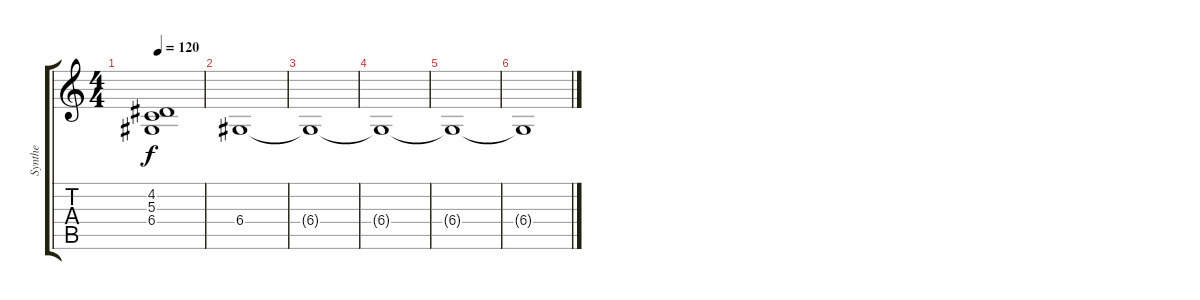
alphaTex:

\track ("Synthe" "Synthe") {instrument synthstrings1}
\staff {score tabs}
\tuning (E4 B3 G3 D3 A2 E2) {hide}
\ts (4 4)
\tempo 120
\clef g2
\ks c
(4.2 5.3 6.4).1{dy f} |
6.4.1 |
6.4{t}.1 |
6.4{t}.1 |
6.4{t}.1 |
6.4{t}.1
